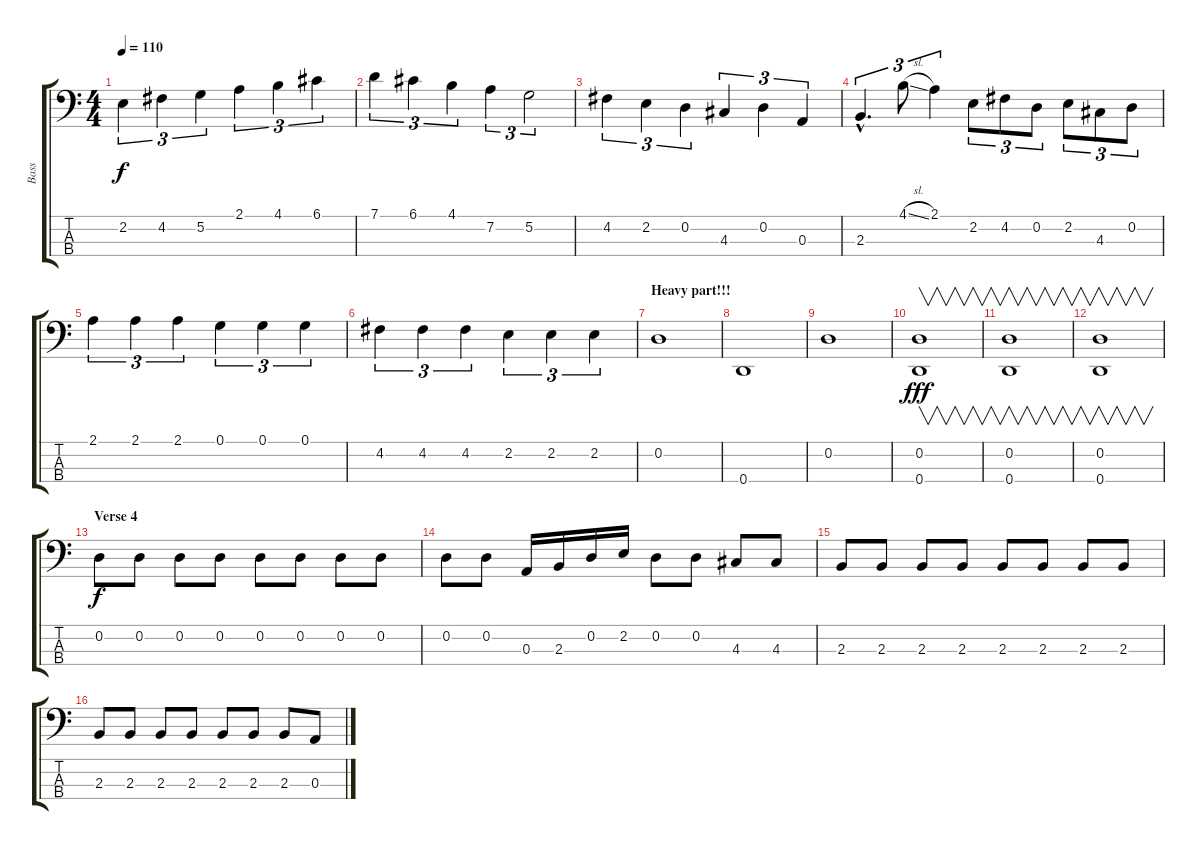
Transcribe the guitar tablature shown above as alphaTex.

\track ("Bass" "Bass") {instrument fretlessbass}
\staff {score tabs}
\tuning (G2 D2 A1 D1) {hide}
\ts (4 4)
\tempo 110
\clef f4
\ks c
2.2.4{tu (3 2) dy f} 4.2.4{tu (3 2)} 5.2.4{tu (3 2)} 2.1.4{tu (3 2)} 4.1.4{tu (3 2)} 6.1.4{tu (3 2)} |
7.1.4{tu (3 2)} 6.1.4{tu (3 2)} 4.1.4{tu (3 2)} 7.2.4{tu (3 2)} 5.2.2{tu (3 2)} |
4.2.4{tu (3 2)} 2.2.4{tu (3 2)} 0.2.4{tu (3 2)} 4.3.4{tu (3 2)} 0.2.4{tu (3 2)} 0.3.4{tu (3 2)} |
2.3{hac}.4{d tu (3 2)} 4.1{sl}.8{tu (3 2)} 2.1.4{tu (3 2)} 2.2.8{tu (3 2)} 4.2.8{tu (3 2)} 0.2.8{tu (3 2)} 2.2.8{tu (3 2)} 4.3.8{tu (3 2)} 0.2.8{tu (3 2)} |
2.1.4{tu (3 2)} 2.1.4{tu (3 2)} 2.1.4{tu (3 2)} 0.1.4{tu (3 2)} 0.1.4{tu (3 2)} 0.1.4{tu (3 2)} |
4.2.4{tu (3 2)} 4.2.4{tu (3 2)} 4.2.4{tu (3 2)} 2.2.4{tu (3 2)} 2.2.4{tu (3 2)} 2.2.4{tu (3 2)} |
\section ("" "Heavy part!!!")
0.2.1 |
0.4.1 |
0.2.1 |
(0.2 0.4).1{v dy fff} |
(0.2 0.4).1{v} |
(0.2 0.4).1{v} |
\section ("" "Verse 4")
0.2.8{dy f instrument electricbasspick} 0.2.8 0.2.8 0.2.8 0.2.8 0.2.8 0.2.8 0.2.8 |
0.2.8 0.2.8 0.3.16 2.3.16 0.2.16 2.2.16 0.2.8 0.2.8 4.3.8 4.3.8 |
2.3.8 2.3.8 2.3.8 2.3.8 2.3.8 2.3.8 2.3.8 2.3.8 |
2.3.8 2.3.8 2.3.8 2.3.8 2.3.8 2.3.8 2.3.8 0.3.8
